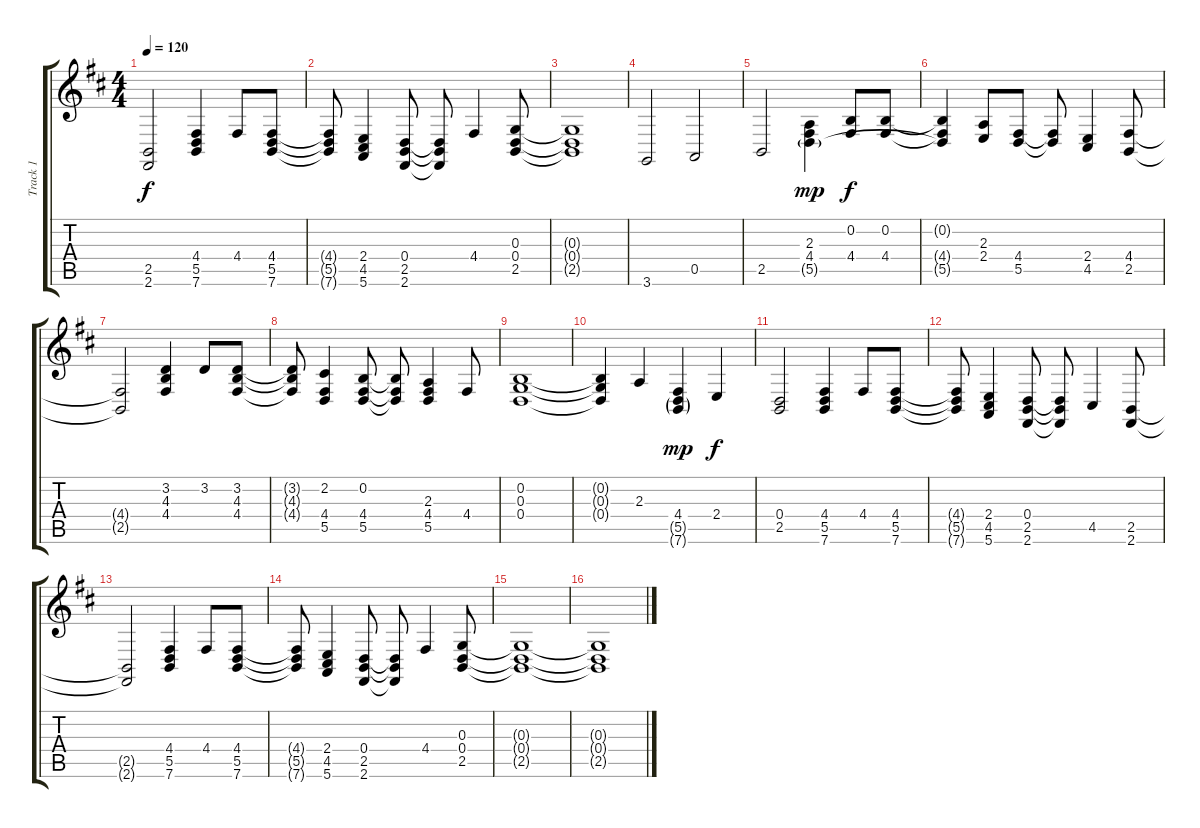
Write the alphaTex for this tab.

\track ("Track 1" "Track 1") {instrument honkytonkpiano}
\staff {score tabs}
\tuning (E4 B3 G3 D3 A2 E2) {hide}
\ts (4 4)
\tempo 120
\clef g2
\ks d
(2.5{t} 2.6{t}).2{dy f} (4.4 5.5 7.6).4 4.4.8 (4.4 5.5 7.6).8 |
(4.4{t} 5.5{t} 7.6{t}).8 (2.4 4.5 5.6).4 (0.4 2.5 2.6).8 (0.4{t} 2.5{t} 2.6{t}).8 4.4.4 (0.3 0.4 2.5).8 |
(0.3{t} 0.4{t} 2.5{t}).1 |
3.6.2 0.5.2 |
2.5.2 (2.3 4.4 5.5{g}).4{dy mp beam Down} (0.2 4.4).8{dy f} (0.2 4.4).8 |
(0.2{t} 4.4{t} 5.5{t}).4 (2.3 2.4).8 (4.4 5.5).8 (4.4{t} 5.5{t}).8 (2.4 4.5).4 (4.4 2.5).8 |
(4.4{t} 2.5{t}).2 (3.2 4.3 4.4).4 3.2.8 (3.2 4.3 4.4).8 |
(3.2{t} 4.3{t} 4.4{t}).8 (2.2 4.4 5.5).4 (0.2 4.4 5.5).8 (0.2{t} 4.4{t} 5.5{t}).8 (2.3 4.4 5.5).4 4.4.8 |
(0.2 0.3 0.4).1 |
(0.2{t} 0.3{t} 0.4{t}).4 2.3.4 (4.4 5.5{g} 7.6{g}).4{dy mp} 2.4.4{dy f} |
(0.4 2.5).2 (4.4 5.5 7.6).4 4.4.8 (4.4 5.5 7.6).8 |
(4.4{t} 5.5{t} 7.6{t}).8 (2.4 4.5 5.6).4 (0.4 2.5 2.6).8 (0.4{t} 2.5{t} 2.6{t}).8 4.5.4 (2.5 2.6).8 |
(2.5{t} 2.6{t}).2 (4.4 5.5 7.6).4 4.4.8 (4.4 5.5 7.6).8 |
(4.4{t} 5.5{t} 7.6{t}).8 (2.4 4.5 5.6).4 (0.4 2.5 2.6).8 (0.4{t} 2.5{t} 2.6{t}).8 4.4.4 (0.3 0.4 2.5).8 |
(0.3{t} 0.4{t} 2.5{t}).1 |
(0.3{t} 0.4{t} 2.5{t}).1
